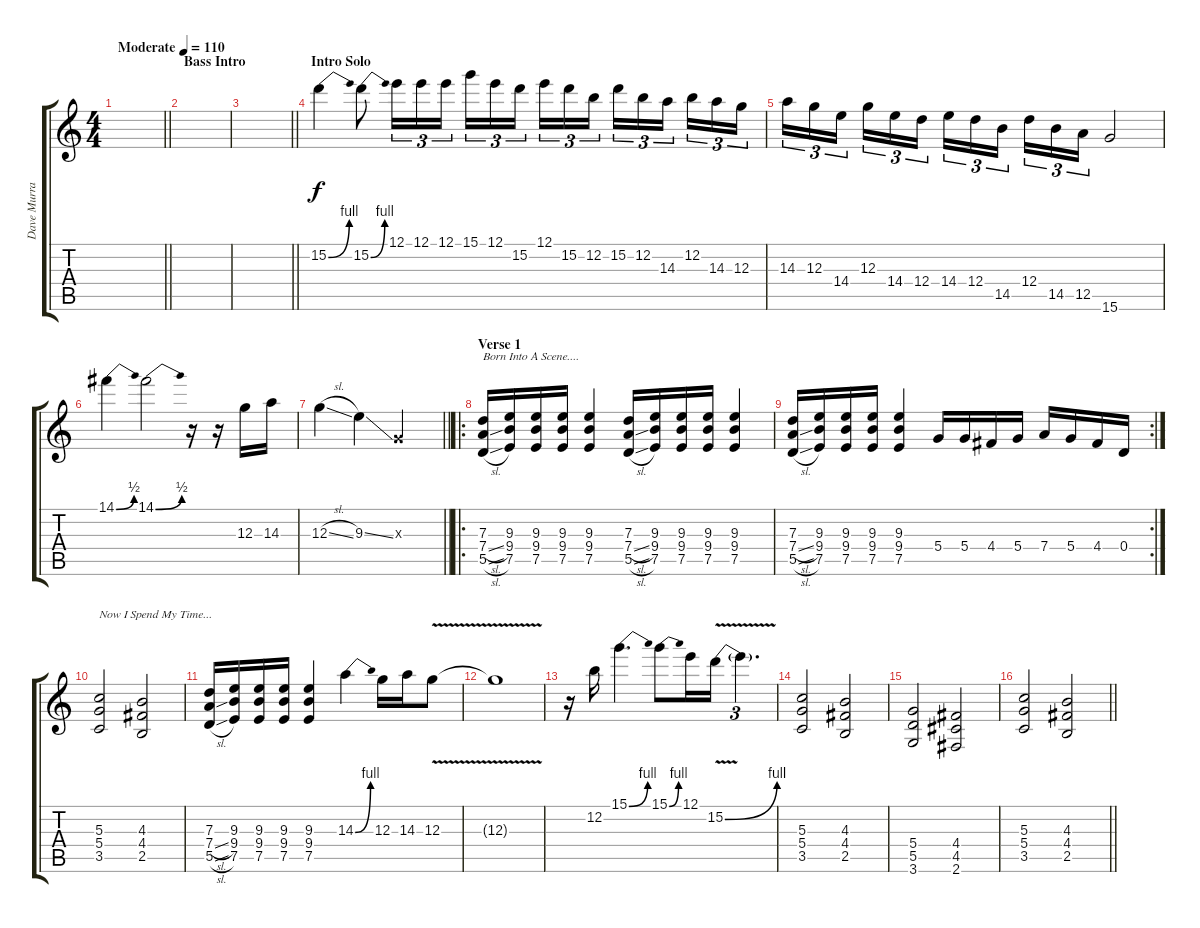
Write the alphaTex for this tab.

\track ("Dave Murray" "Dave Murra") {instrument distortionguitar}
\staff {score tabs}
\tuning (E4 B3 G3 D3 A2 E2) {hide}
\ts (4 4)
\tempo (110 "Moderate")
\clef g2
\barLineRight lightlight
\ks c
|
\section ("" "Bass Intro ")
|
\barLineRight lightlight
|
\section ("" "Intro Solo")
15.2{be (bend 0 0 60 4)}.4 15.2{be (bend 0 0 60 4)}.8 12.1.16{tu (3 2)} 12.1.16{tu (3 2)} 12.1.16{tu (3 2)} 15.1.16{tu (3 2)} 12.1.16{tu (3 2)} 15.2.16{tu (3 2) beam splitsecondary} 12.1.16{tu (3 2)} 15.2.16{tu (3 2)} 12.2.16{tu (3 2)} 15.2.16{tu (3 2)} 12.2.16{tu (3 2)} 14.3.16{tu (3 2) beam splitsecondary} 12.2.16{tu (3 2)} 14.3.16{tu (3 2)} 12.3.16{tu (3 2)} |
14.3.16{tu (3 2)} 12.3.16{tu (3 2)} 14.4.16{tu (3 2) beam splitsecondary} 12.3.16{tu (3 2)} 14.4.16{tu (3 2)} 12.4.16{tu (3 2)} 14.4.16{tu (3 2)} 12.4.16{tu (3 2)} 14.5.16{tu (3 2) beam splitsecondary} 12.4.16{tu (3 2)} 14.5.16{tu (3 2)} 12.5.16{tu (3 2)} 15.6.2 |
14.1{be (bend 0 0 60 2)}.4 14.1{be (bend 0 0 60 2)}.2 r.16 r.16 12.3.16 14.3.16 |
\barLineRight lightlight
12.3{sl}.4 9.3{ss}.4 0.3{x}.2 |
\ro
\section ("" "Verse 1")
(7.3 7.4{sl} 5.5{sl}).16{txt "Born Into A Scene...."} (9.3 9.4 7.5).16 (9.3 9.4 7.5).16 (9.3 9.4 7.5).16 (9.3 9.4 7.5).4 (7.3 7.4{sl} 5.5{sl}).16 (9.3 9.4 7.5).16 (9.3 9.4 7.5).16 (9.3 9.4 7.5).16 (9.3 9.4 7.5).4 |
\rc 2
(7.3 7.4{sl} 5.5{sl}).16 (9.3 9.4 7.5).16 (9.3 9.4 7.5).16 (9.3 9.4 7.5).16 (9.3 9.4 7.5).4 5.4.16 5.4.16 4.4.16 5.4.16 7.4.16 5.4.16 4.4.16 0.4.16 |
(5.3 5.4 3.5).2{txt "Now I Spend My Time..."} (4.3 4.4 2.5).2 |
(7.3 7.4{sl} 5.5{sl}).16 (9.3 9.4 7.5).16 (9.3 9.4 7.5).16 (9.3 9.4 7.5).16 (9.3 9.4 7.5).4 14.3{be (bend 0 0 60 4)}.4 12.3.16 14.3.16 12.3{v}.8 |
12.3{t}.1 |
r.16 12.2.16 15.1{be (bend 0 0 60 4)}.4{d} 15.1{be (bend 0 0 60 4)}.8 12.1.16 15.2{be (bend 0 0 60 4) v}.16 15.2{t}.4{d tu (3 2)} |
(5.3 5.4 3.5).2 (4.3 4.4 2.5).2 |
(5.4 5.5 3.6).2 (4.4 4.5 2.6).2 |
\barLineRight lightlight
(5.3 5.4 3.5).2 (4.3 4.4 2.5).2
